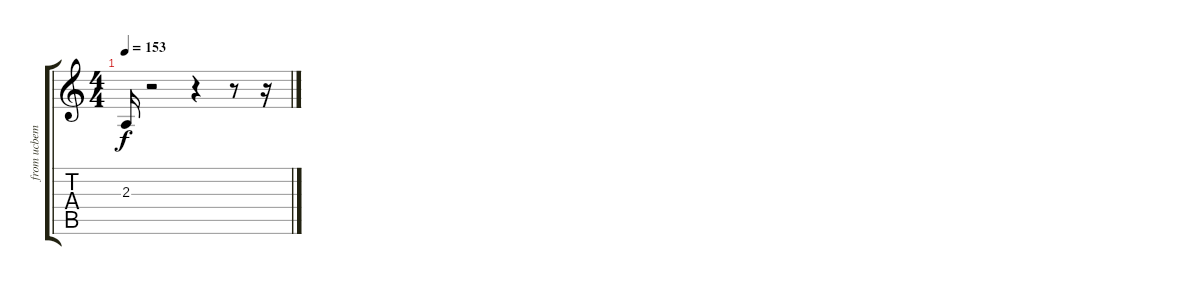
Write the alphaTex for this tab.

\track ("from ucbemine.mod" "from ucbem") {instrument stringensemble2}
\staff {score tabs}
\tuning (E4 B3 G3 D3 A2 E2) {hide}
\ts (4 4)
\tempo 153
\clef g2
\ks c
2.3{t}.16{dy f} r.2 r.4 r.8 r.16
